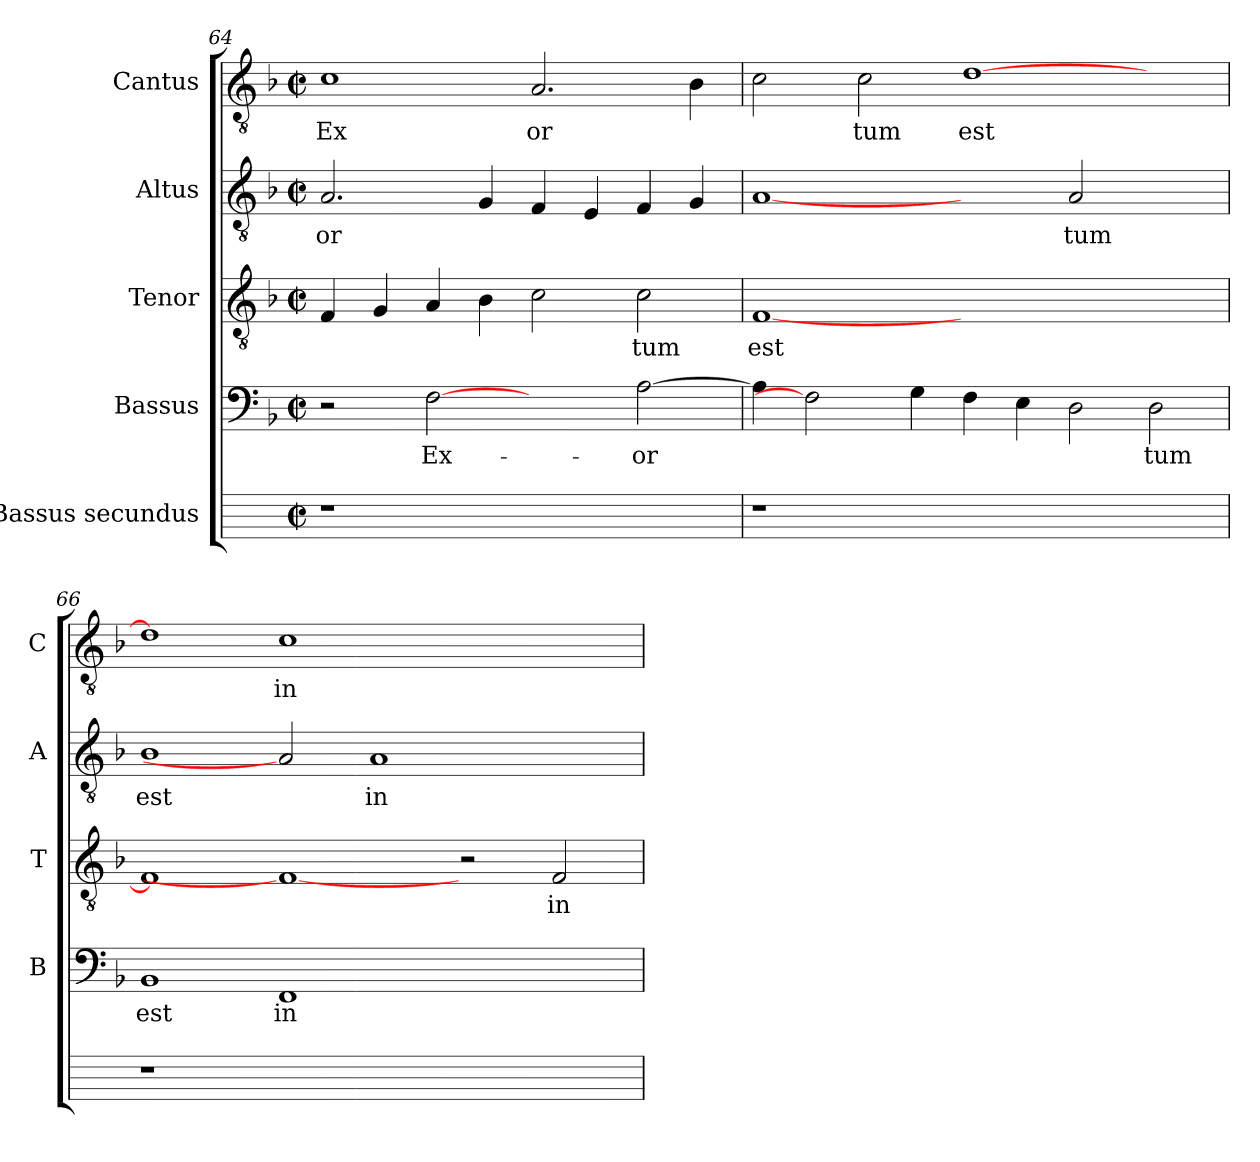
**kern	**kern	**text	**kern	**text	**kern	**text	**kern	**text
*part5	*part4	*part4	*part3	*part3	*part2	*part2	*part1	*part1
*staff5	*staff4	*staff4	*staff3	*staff3	*staff2	*staff2	*staff1	*staff1
*I"Bassus  secundus	*I"Bassus	*	*I"Tenor	*	*I"Altus	*	*I"Cantus	*
*	*I'B	*	*I'T	*	*I'A	*	*I'C	*
*	*clefF4	*	*clefGv2	*	*clefGv2	*	*clefGv2	*
*k[]	*k[b-]	*	*k[b-]	*	*k[b-]	*	*k[b-]	*
*C:	*F:	*	*F:	*	*F:	*	*F:	*
*M2/2	*M2/2	*	*M2/2	*	*M2/2	*	*M2/2	*
*met(c|)	*met(c|)	*	*met(c|)	*	*met(c|)	*	*met(c|)	*
=64	=64	=64	=64	=64	=64	=64	=64	=64
!	!	!	!	!LO:LY:b:cj	!	!LO:LY:b:cj	!	!LO:LY:b:cj
1r	2r	.	4F/	.	2.A/	-or-	1c	Ex
!	!	!	!	!LO:LY:b:cj	!	!	!	!
.	.	.	4G/	.	.	.	.	.
!	!	!LO:LY:b:cj	!	!LO:LY:b:cj	!	!	!	!
.	[2F	Ex-	4A/	.	.	.	.	.
!	!	!	!	!LO:LY:b:cj	!	!LO:LY:b:cj	!	!
.	.	.	4B-\	.	4G/	--	.	.
!	!	!	!	!LO:LY:b:cj	!	!LO:LY:b:cj	!	!LO:LY:b:cj
1ryy	2ryy	.	2c\	.	4F/	--	2.A/	or
!	!	!	!	!	!	!LO:LY:b:cj	!	!
.	.	.	.	.	4E/	--	.	.
!	!	!LO:LY:b:cj	!	!LO:LY:b:cj	!	!LO:LY:b:cj	!	!
.	[>2A\	-or-	2c\	tum	4F/	--	.	.
!	!	!	!	!	!	!LO:LY:b:cj	!	!LO:LY:b:cj
.	.	.	.	.	4G/	--	4B-\	.
=65	=65	=65	=65	=65	=65	=65	=65	=65
!	!	!LO:LY:b:cj	!	!LO:LY:b:cj	!	!LO:LY:b:cj	!	!LO:LY:b:cj
1r	4A\]	--	[<1F	est	[1A	--	2c\	.
.	2F]	.	.	.	.	.	.	.
!	!	!	!	!	!	!	!	!LO:LY:b:cj
.	.	.	.	.	.	.	2c\	tum
!	!	!LO:LY:b:cj	!	!	!	!	!	!
.	4G\	--	.	.	.	.	.	.
!	!	!LO:LY:b:cj	!	!	!	!	!	!LO:LY:b:cj
1.ryy	4F\	--	1.ryy	.	2ryy	.	[>1d	est
!	!	!LO:LY:b:cj	!	!	!	!	!	!
.	4E\	--	.	.	.	.	.	.
!	!	!LO:LY:b:cj	!	!	!	!LO:LY:b:cj	!	!
.	2D\	--	.	.	2A/	-tum	.	.
!	!	!LO:LY:b:cj	!	!	!	!	!	!
.	2D\	-tum	.	.	2ryy	.	2ryy	.
=66	=66	=66	=66	=66	=66	=66	=66	=66
!	!	!LO:LY:b:cj	!	!LO:LY:b:cj	!	!LO:LY:b:cj	!	!LO:LY:b:cj
1r	1BB-	est	1F]	.	1B-	est	1d]	.
!	!	!LO:LY:b:cj	!	!	!	!	!	!LO:LY:b:cj
0ryy	1FF	in	1F_	.	2A]	.	1c	in
!	!	!	!	!	!	!LO:LY:b:cj	!	!
.	.	.	.	.	1A	in	.	.
.	1ryy	.	2r	.	.	.	1ryy	.
!	!	!	!	!LO:LY:b:cj	!	!	!	!
.	.	.	2F/	in	2ryy	.	.	.
=	=	=	=	=	=	=	=	=
*-	*-	*-	*-	*-	*-	*-	*-	*-
